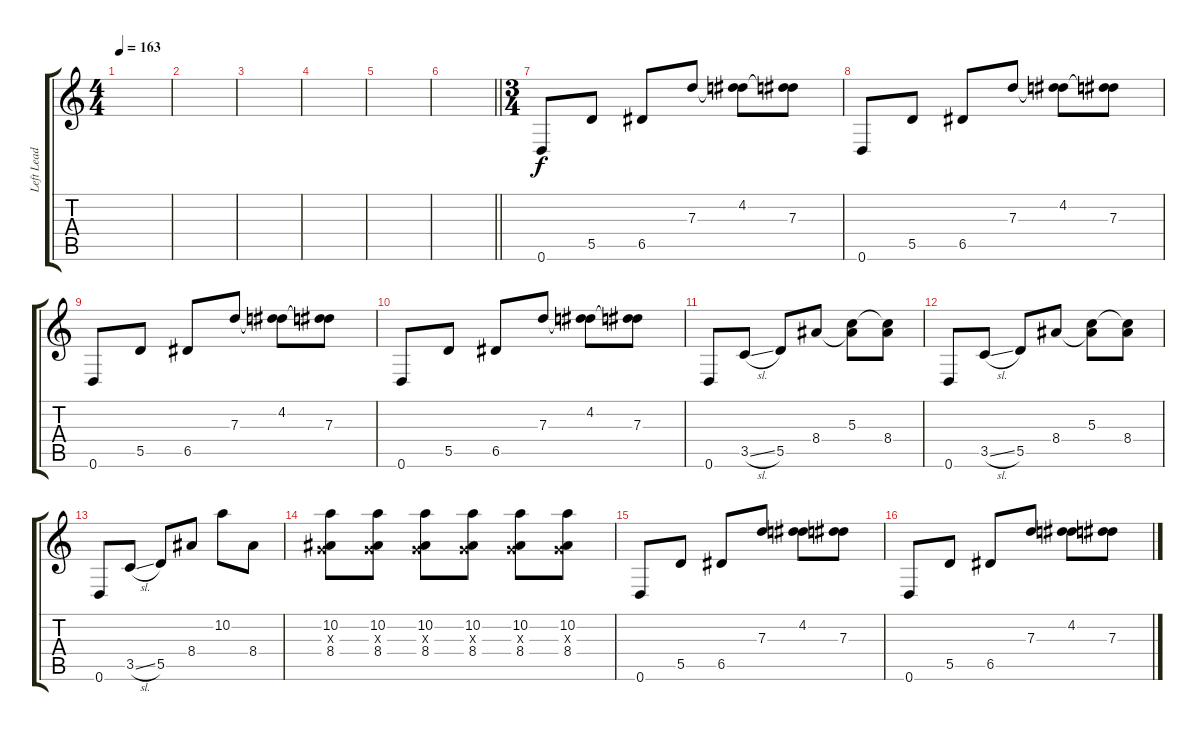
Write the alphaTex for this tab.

\track ("Left Lead" "Left Lead") {instrument distortionguitar}
\staff {score tabs}
\tuning (E4 B3 G3 D3 A2 D2) {hide}
\ts (4 4)
\tempo 163
\clef g2
\ks c
|
|
|
|
|
\barLineRight lightlight
|
\ts (3 4)
\section ("" "")
0.6.8 5.5.8 6.5.8 7.3.8 (4.2 7.3{t}).8 (4.2{t} 7.3).8 |
0.6.8 5.5.8 6.5.8 7.3.8 (4.2 7.3{t}).8 (4.2{t} 7.3).8 |
0.6.8 5.5.8 6.5.8 7.3.8 (4.2 7.3{t}).8 (4.2{t} 7.3).8 |
0.6.8 5.5.8 6.5.8 7.3.8 (4.2 7.3{t}).8 (4.2{t} 7.3).8 |
0.6.8 3.5{sl}.8 5.5.8 8.4.8 (5.3 8.4{t}).8 (5.3{t} 8.4).8 |
0.6.8 3.5{sl}.8 5.5.8 8.4.8 (5.3 8.4{t}).8 (5.3{t} 8.4).8 |
0.6.8 3.5{sl}.8 5.5.8 8.4.8 10.2.8 8.4.8 |
(10.2 0.3{x} 8.4).8 (10.2 0.3{x} 8.4).8 (10.2 0.3{x} 8.4).8 (10.2 0.3{x} 8.4).8 (10.2 0.3{x} 8.4).8 (10.2 0.3{x} 8.4).8 |
0.6.8 5.5.8 6.5.8 7.3.8 (4.2 7.3{t}).8 (4.2{t} 7.3).8 |
0.6.8 5.5.8 6.5.8 7.3.8 (4.2 7.3{t}).8 (4.2{t} 7.3).8
